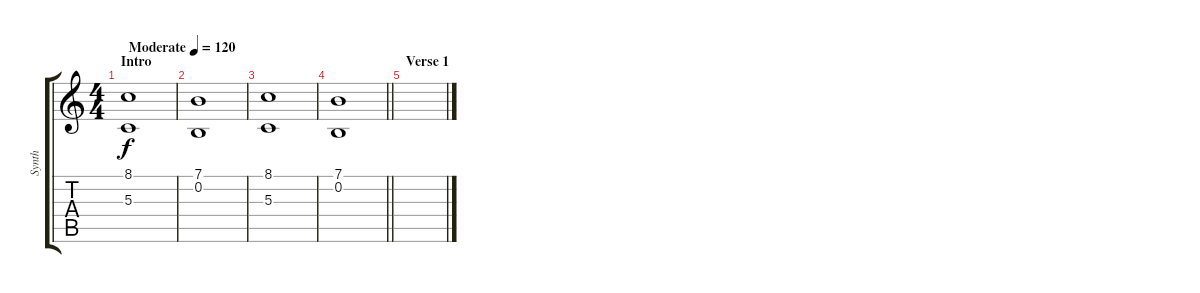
\track ("Synth" "Synth") {instrument fx7echoes}
\staff {score tabs}
\tuning (E4 B3 G3 D3 A2 E2) {hide}
\ts (4 4)
\section ("" "Intro")
\tempo (120 "Moderate")
\clef g2
\ks c
(8.1 5.3).1{dy f instrument fx7echoes} |
(7.1 0.2).1 |
(8.1 5.3).1 |
\barLineRight lightlight
(7.1 0.2).1 |
\section ("" "Verse 1")
